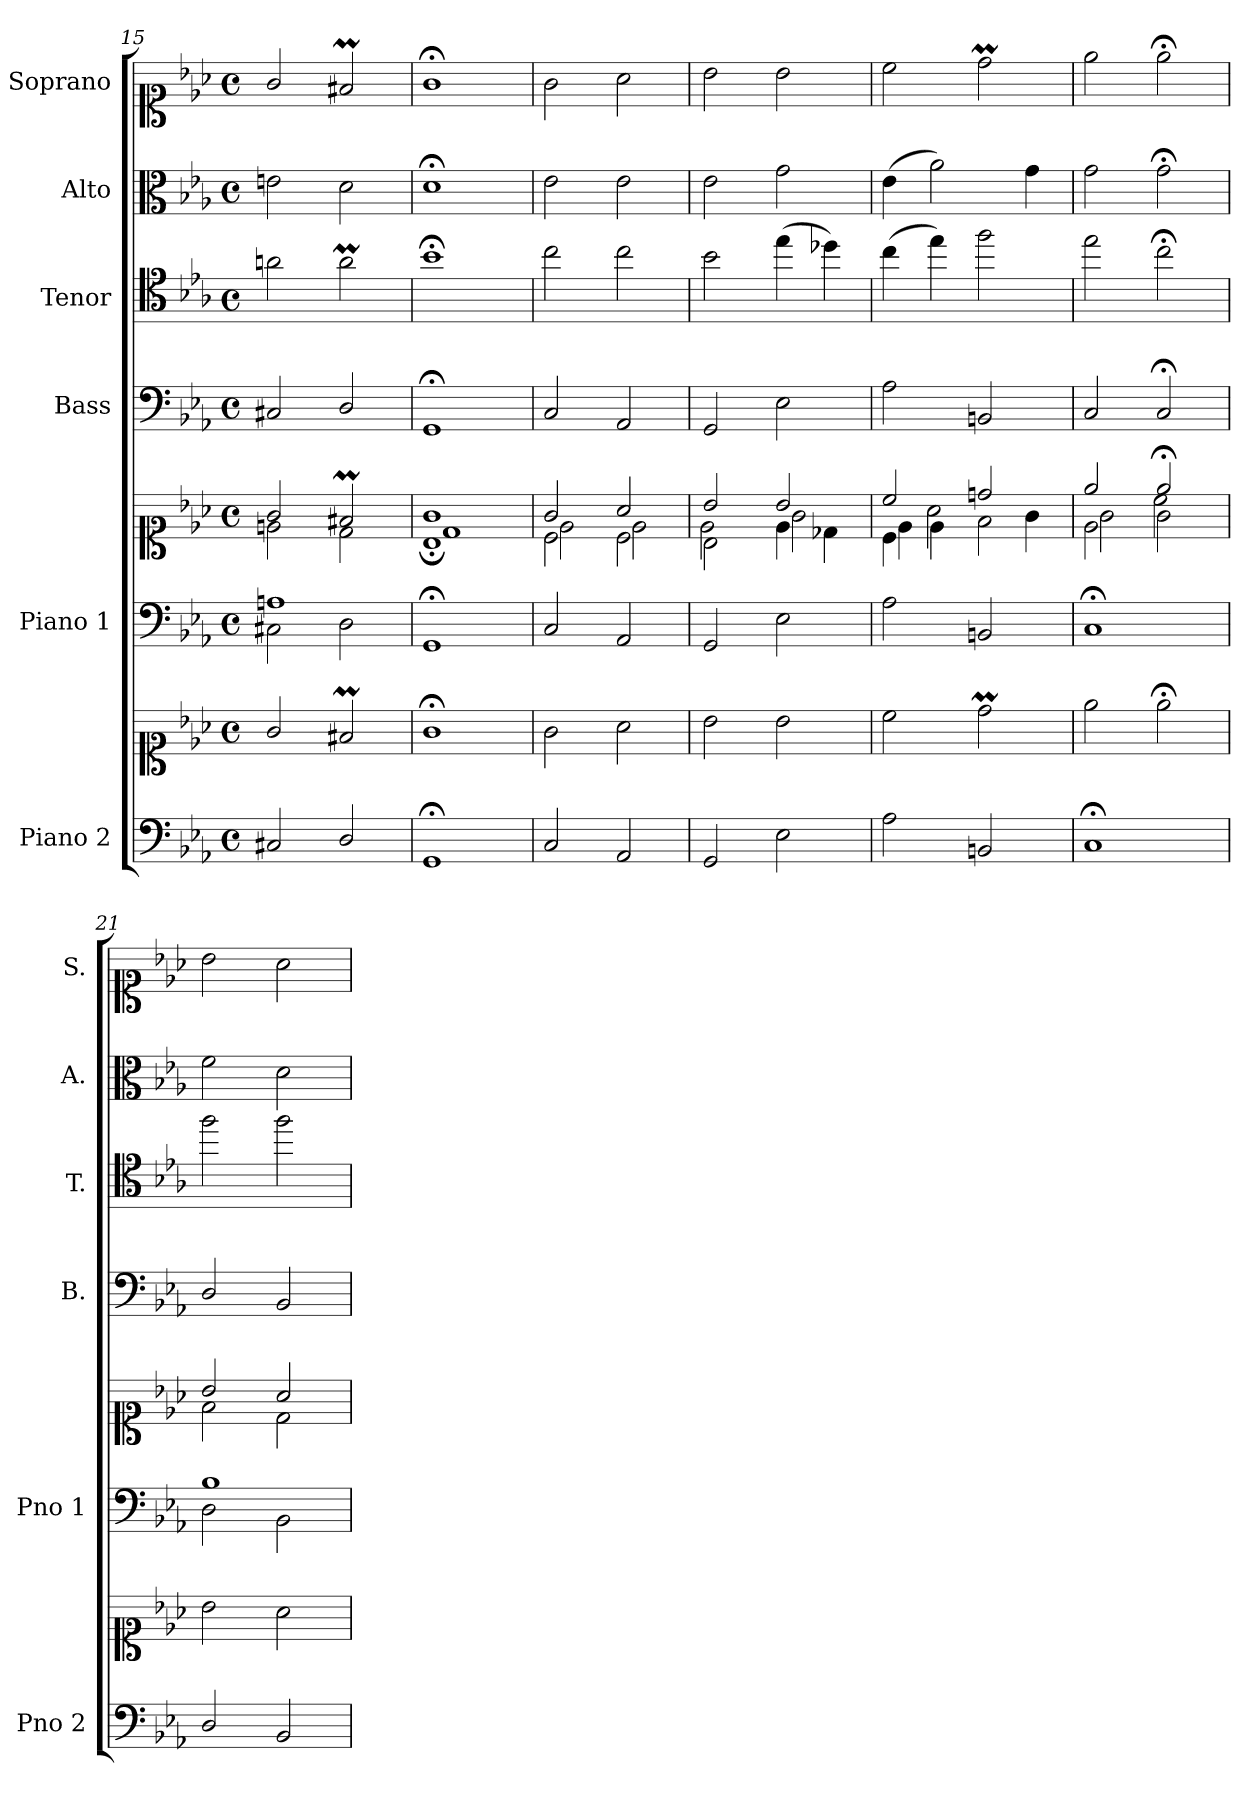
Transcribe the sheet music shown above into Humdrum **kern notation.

**kern	**kern	**kern	**kern	**kern	**kern	**kern	**kern
*part6	*part6	*part5	*part5	*part4	*part3	*part2	*part1
*staff8	*staff7	*staff6	*staff5	*staff4	*staff3	*staff2	*staff1
*I"Piano 2	*	*I"Piano 1	*	*I"Bass	*I"Tenor	*I"Alto	*I"Soprano
*I'Pno 2	*	*I'Pno 1	*	*I'B.	*I'T.	*I'A.	*I'S.
*clefF4	*clefC1	*clefF4	*clefC1	*clefF4	*clefC4	*clefC3	*clefC1
*	*	*	*	*	*ITrd7c12	*	*
*k[b-e-a-]	*k[b-e-a-]	*k[b-e-a-]	*k[b-e-a-]	*k[b-e-a-]	*k[b-e-a-]	*k[b-e-a-]	*k[b-e-a-]
*E-:	*E-:	*E-:	*E-:	*E-:	*E-:	*E-:	*E-:
*M4/4	*M4/4	*M4/4	*M4/4	*M4/4	*M4/4	*M4/4	*M4/4
*met(c)	*met(c)	*met(c)	*met(c)	*met(c)	*met(c)	*met(c)	*met(c)
=15	=15	=15	=15	=15	=15	=15	=15
*	*	*^	*^	*	*	*	*
2C#X/	2g/	1An/	2C#X\	2g/	2en\	2C#X/	2An\	2en\	2g/
2D/	2f#Xm/	.	2D\	2f#Xm/	2d\	2D/	2Am\	2d\	2f#Xm/
*	*	*v	*v	*	*	*	*	*	*
=16	=16	=16	=16	=16	=16	=16	=16	=16
*	*	*	*	*^	*	*	*	*
1GG;/	1g;<\	1GG;/	1g/	1B-;\	1d\	1GG;</	1B-;<\	1d;<\	1g;<\
!!LO:PB:g=z
=17	=17	=17	=17	=17	=17	=17	=17	=17	=17
2C/	2g\	2C/	2g/	2c\	2e-\	2C/	2c\	2e-\	2g\
2AA-/	2a-\	2AA-/	2a-/	2c\	2e-\	2AA-/	2c\	2e-\	2a-\
=18	=18	=18	=18	=18	=18	=18	=18	=18	=18
2GG/	2b-\	2GG/	2b-/	2B-\	2e-\	2GG/	2B-\	2e-\	2b-\
2E-\	2b-\	2E-\	2b-/	4e-\	2g\	2E-\	(4e-\	2g\	2b-\
.	.	.	.	4d-X\	.	.	4d-X\)	.	.
=19	=19	=19	=19	=19	=19	=19	=19	=19	=19
2A-\	2cc\	2A-\	2cc/	4c\	4e-\	2A-\	(4c\	(4e-\	2cc\
.	.	.	.	4e-\	2a-\	.	4e-\)	2a-\)	.
2BBn/	2ddm\	2BBn/	2ddn/	2f\	.	2BBn/	2f\	.	2ddm\
.	.	.	.	.	4g\	.	.	4g\	.
=20	=20	=20	=20	=20	=20	=20	=20	=20	=20
1C;/	2ee-\	1C;/	2ee-/	2e-\	2g\	2C/	2e-\	2g\	2ee-\
.	2ee-;<\	.	2ee-;</	2g\	2cc\	2C;</	2c;<\	2g;<\	2ee-;<\
*	*	*	*	*v	*v	*	*	*	*
=21	=21	=21	=21	=21	=21	=21	=21	=21
*	*	*^	*	*	*	*	*	*
2D/	2b-\	1B-/	2D\	2b-/	2f\	2D/	2f\	2f\	2b-\
2BB-/	2a-\	.	2BB-\	2a-/	2d\	2BB-/	2f\	2d\	2a-\
*	*	*v	*v	*	*	*	*	*	*
*	*	*	*v	*v	*	*	*	*
=	=	=	=	=	=	=	=
*-	*-	*-	*-	*-	*-	*-	*-
